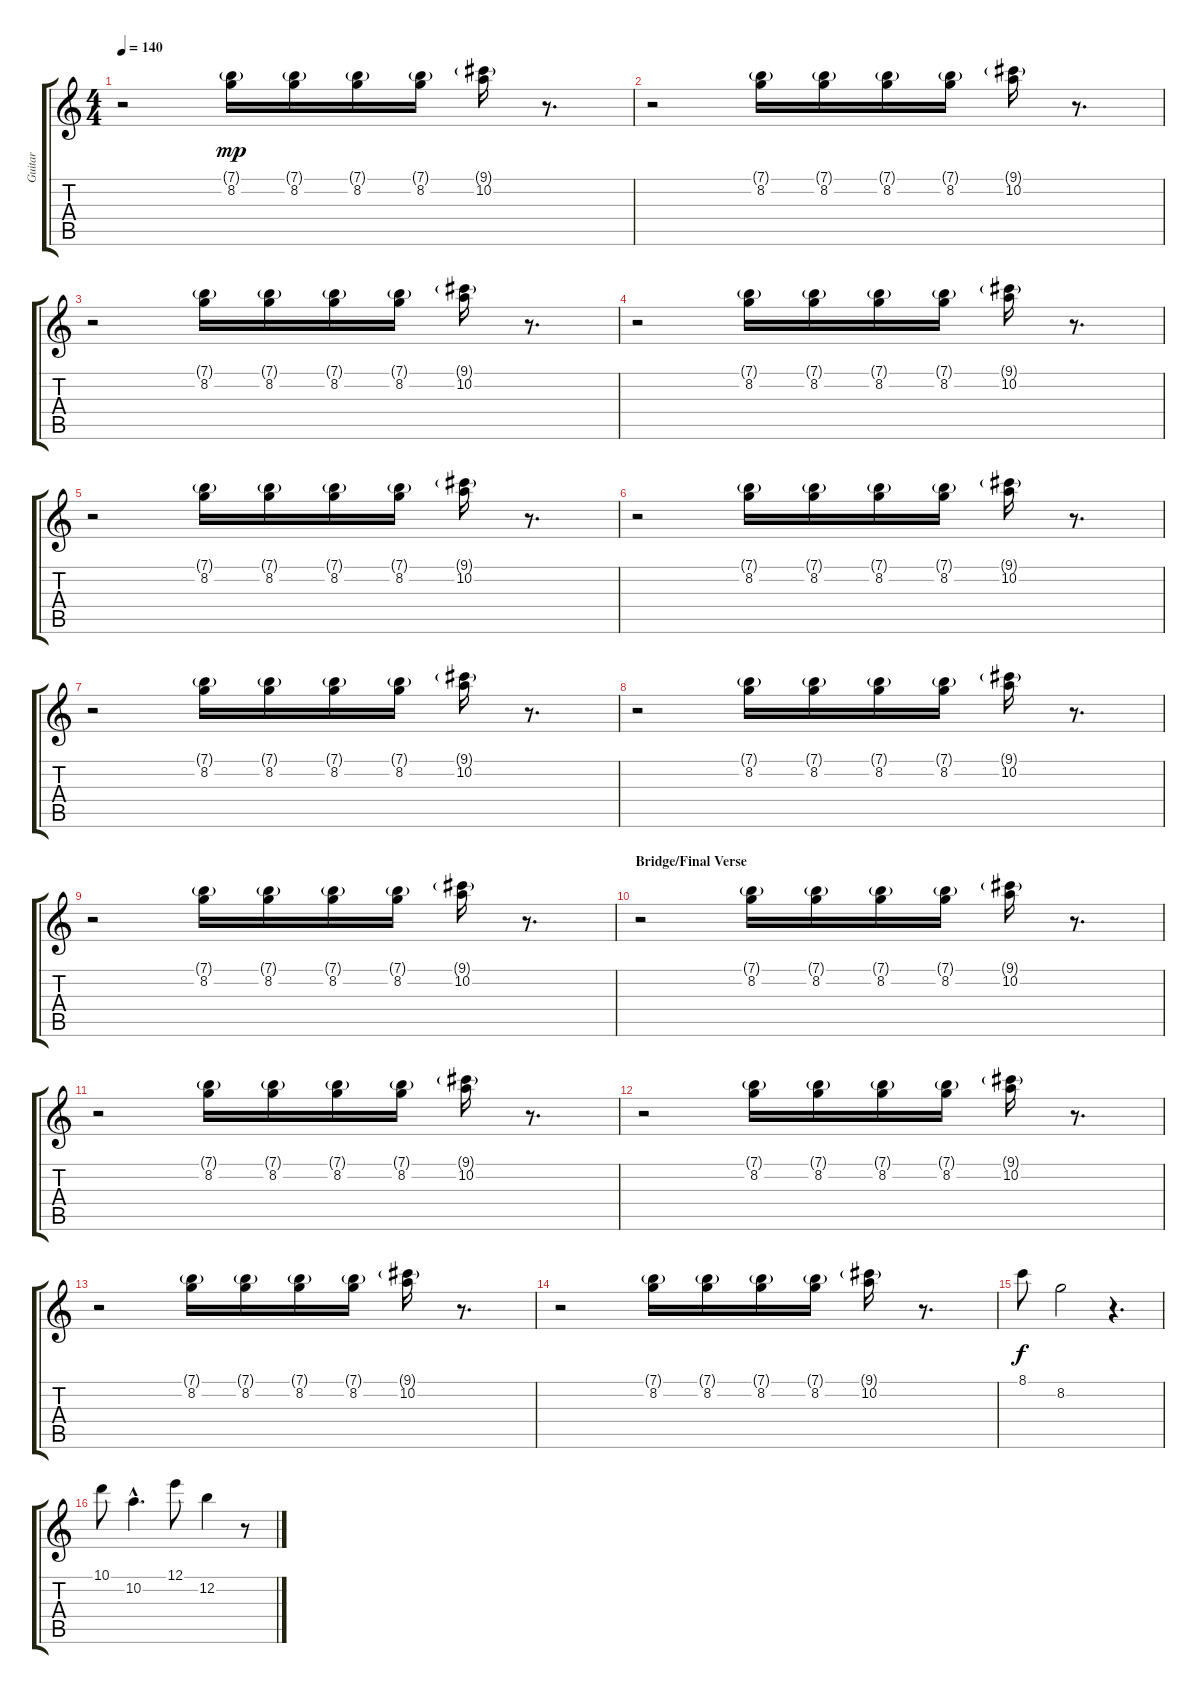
\track ("Guitar" "Guitar") {instrument electricguitarclean}
\staff {score tabs}
\tuning (E4 B3 G3 D3 A2 E2) {hide}
\ts (4 4)
\tempo 140
\clef g2
\ks c
r.2{dy mp} (7.1{g} 8.2).16 (7.1{g} 8.2).16 (7.1{g} 8.2).16 (7.1{g} 8.2).16 (9.1{g} 10.2).16 r.8{d} |
r.2 (7.1{g} 8.2).16 (7.1{g} 8.2).16 (7.1{g} 8.2).16 (7.1{g} 8.2).16 (9.1{g} 10.2).16 r.8{d} |
r.2 (7.1{g} 8.2).16 (7.1{g} 8.2).16 (7.1{g} 8.2).16 (7.1{g} 8.2).16 (9.1{g} 10.2).16 r.8{d} |
r.2 (7.1{g} 8.2).16 (7.1{g} 8.2).16 (7.1{g} 8.2).16 (7.1{g} 8.2).16 (9.1{g} 10.2).16 r.8{d} |
r.2 (7.1{g} 8.2).16 (7.1{g} 8.2).16 (7.1{g} 8.2).16 (7.1{g} 8.2).16 (9.1{g} 10.2).16 r.8{d} |
r.2 (7.1{g} 8.2).16 (7.1{g} 8.2).16 (7.1{g} 8.2).16 (7.1{g} 8.2).16 (9.1{g} 10.2).16 r.8{d} |
r.2 (7.1{g} 8.2).16 (7.1{g} 8.2).16 (7.1{g} 8.2).16 (7.1{g} 8.2).16 (9.1{g} 10.2).16 r.8{d} |
r.2 (7.1{g} 8.2).16 (7.1{g} 8.2).16 (7.1{g} 8.2).16 (7.1{g} 8.2).16 (9.1{g} 10.2).16 r.8{d} |
r.2 (7.1{g} 8.2).16 (7.1{g} 8.2).16 (7.1{g} 8.2).16 (7.1{g} 8.2).16 (9.1{g} 10.2).16 r.8{d} |
\section ("" "Bridge/Final Verse")
r.2 (7.1{g} 8.2).16 (7.1{g} 8.2).16 (7.1{g} 8.2).16 (7.1{g} 8.2).16 (9.1{g} 10.2).16 r.8{d} |
r.2 (7.1{g} 8.2).16 (7.1{g} 8.2).16 (7.1{g} 8.2).16 (7.1{g} 8.2).16 (9.1{g} 10.2).16 r.8{d} |
r.2 (7.1{g} 8.2).16 (7.1{g} 8.2).16 (7.1{g} 8.2).16 (7.1{g} 8.2).16 (9.1{g} 10.2).16 r.8{d} |
r.2 (7.1{g} 8.2).16 (7.1{g} 8.2).16 (7.1{g} 8.2).16 (7.1{g} 8.2).16 (9.1{g} 10.2).16 r.8{d} |
r.2 (7.1{g} 8.2).16 (7.1{g} 8.2).16 (7.1{g} 8.2).16 (7.1{g} 8.2).16 (9.1{g} 10.2).16 r.8{d} |
8.1.8{dy f} 8.2.2 r.4{d} |
10.1.8 10.2{hac}.4{d} 12.1.8 12.2.4 r.8
